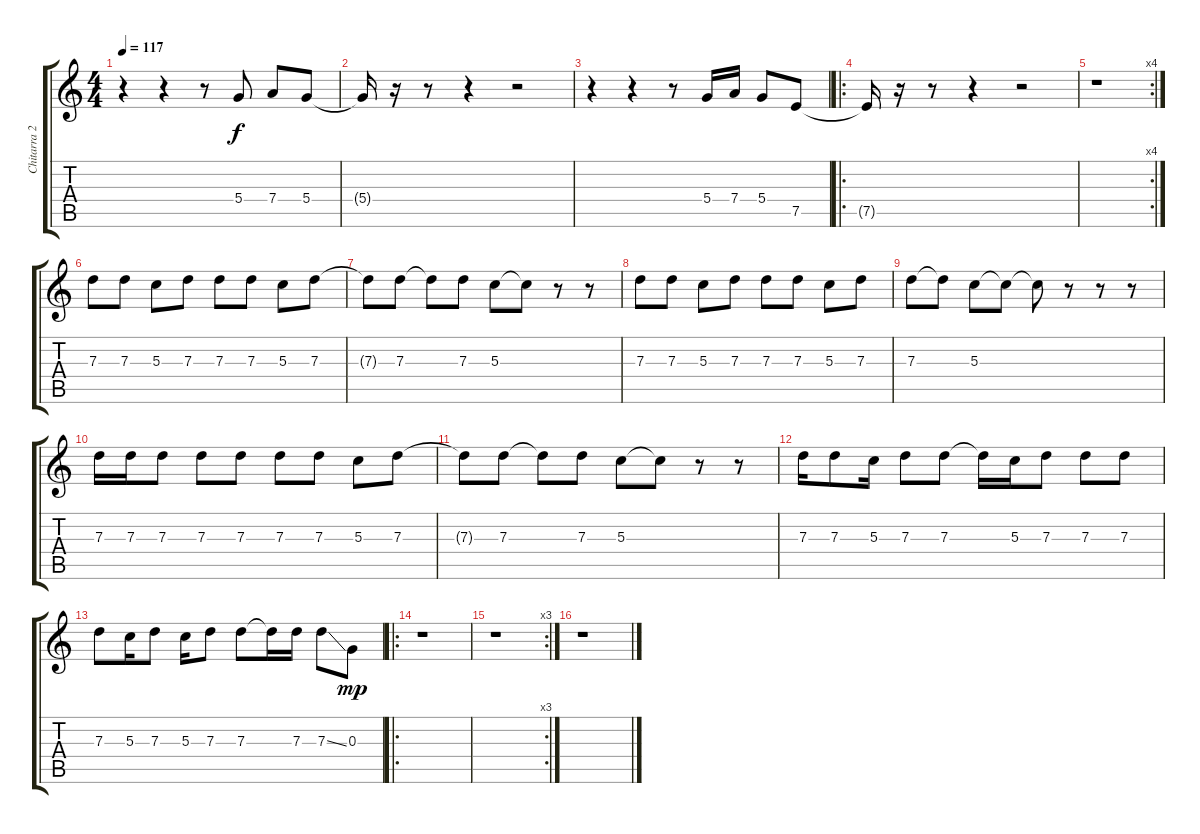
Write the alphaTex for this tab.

\track ("Chitarra 2" "Chitarra 2") {instrument electricguitarclean}
\staff {score tabs}
\tuning (E4 B3 G3 D3 A2 E2) {hide}
\ts (4 4)
\tempo 117
\clef g2
\ks c
r.4{dy f} r.4 r.8 5.4.8 7.4.8 5.4.8 |
5.4{t}.16 r.16 r.8 r.4 r.2 |
r.4 r.4 r.8 5.4.16 7.4.16 5.4.8 7.5.8 |
\ro
7.5{t}.16 r.16 r.8 r.4 r.2 |
\rc 4
r.1 |
7.3.8{instrument distortionguitar} 7.3.8 5.3.8 7.3.8 7.3.8 7.3.8 5.3.8 7.3.8 |
7.3{t}.8 7.3.8 7.3{t}.8 7.3.8 5.3.8 5.3{t}.8 r.8 r.8 |
7.3.8 7.3.8 5.3.8 7.3.8 7.3.8 7.3.8 5.3.8 7.3.8 |
7.3.8 7.3{t}.8 5.3.8 5.3{t}.8 5.3{t}.8 r.8 r.8 r.8 |
7.3.16 7.3.16 7.3.8 7.3.8 7.3.8 7.3.8 7.3.8 5.3.8 7.3.8 |
7.3{t}.8 7.3.8 7.3{t}.8 7.3.8 5.3.8 5.3{t}.8 r.8 r.8 |
7.3.16 7.3.8 5.3.16 7.3.8 7.3.8 7.3{t}.16 5.3.16 7.3.8 7.3.8 7.3.8 |
7.3.8 5.3.16 7.3.8 5.3.16 7.3.8 7.3.8 7.3{t}.16 7.3.16 7.3{ss}.8 0.3.8{dy mp} |
\ro
r.1 |
\rc 3
r.1 |
r.1
